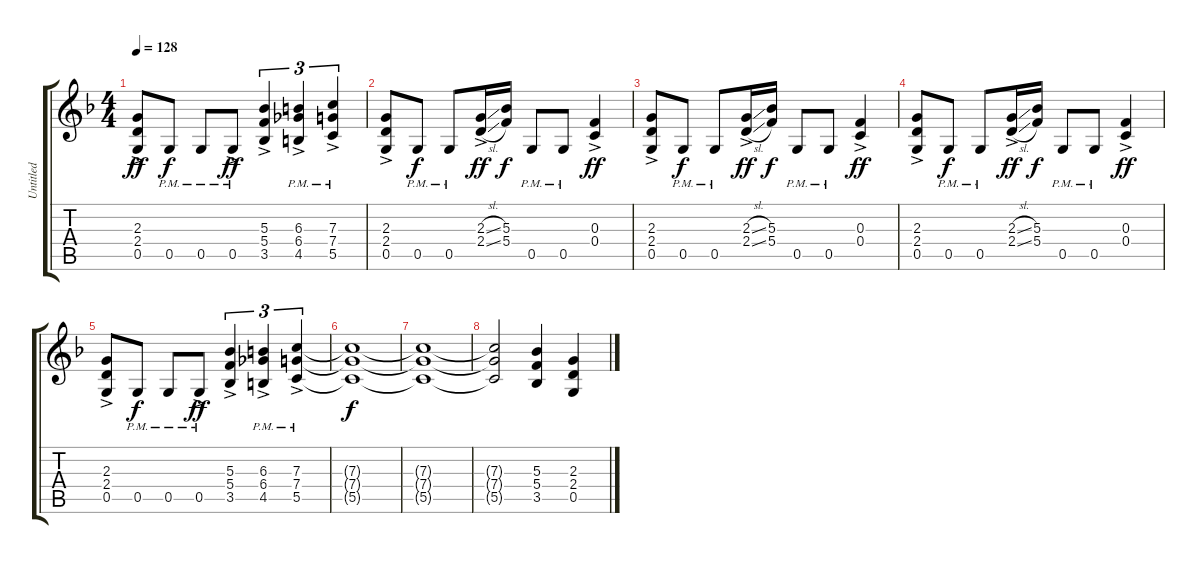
\track ("Untitled" "Untitled") {instrument distortionguitar}
\staff {score tabs}
\tuning (D4 A3 F3 C3 G2 D2) {hide}
\ts (4 4)
\tempo 128
\clef g2
\ks f
(2.3{ac} 2.4{ac} 0.5{ac}).8{dy ff} 0.5{pm}.8{dy f} 0.5{pm}.8 0.5{ac pm}.8{dy ff} (5.3{ac} 5.4{ac} 3.5{ac}).4{tu (3 2)} (6.3{ac pm} 6.4{ac pm} 4.5{ac pm}).4{tu (3 2)} (7.3{ac pm} 7.4{ac pm} 5.5{ac pm}).4{tu (3 2)} |
(2.3{ac} 2.4{ac} 0.5{ac}).8 0.5{pm}.8{dy f} 0.5{pm}.8 (2.3{sl ac} 2.4{sl ac}).16{dy ff} (5.3 5.4).16{dy f} 0.5{pm}.8 0.5{pm}.8 (0.3{ac} 0.4{ac}).4{dy ff} |
(2.3{ac} 2.4{ac} 0.5{ac}).8 0.5{pm}.8{dy f} 0.5{pm}.8 (2.3{sl ac} 2.4{sl ac}).16{dy ff} (5.3 5.4).16{dy f} 0.5{pm}.8 0.5{pm}.8 (0.3{ac} 0.4{ac}).4{dy ff} |
(2.3{ac} 2.4{ac} 0.5{ac}).8 0.5{pm}.8{dy f} 0.5{pm}.8 (2.3{sl ac} 2.4{sl ac}).16{dy ff} (5.3 5.4).16{dy f} 0.5{pm}.8 0.5{pm}.8 (0.3{ac} 0.4{ac}).4{dy ff} |
(2.3{ac} 2.4{ac} 0.5{ac}).8 0.5{pm}.8{dy f} 0.5{pm}.8 0.5{ac pm}.8{dy ff} (5.3{ac} 5.4{ac} 3.5{ac}).4{tu (3 2)} (6.3{ac pm} 6.4{ac pm} 4.5{ac pm}).4{tu (3 2)} (7.3{ac pm} 7.4{ac pm} 5.5{ac pm}).4{tu (3 2)} |
(7.3{t} 7.4{t} 5.5{t}).1{dy f} |
(7.3{t} 7.4{t} 5.5{t}).1 |
(7.3{t} 7.4{t} 5.5{t}).2 (5.3 5.4 3.5).4 (2.3 2.4 0.5).4
